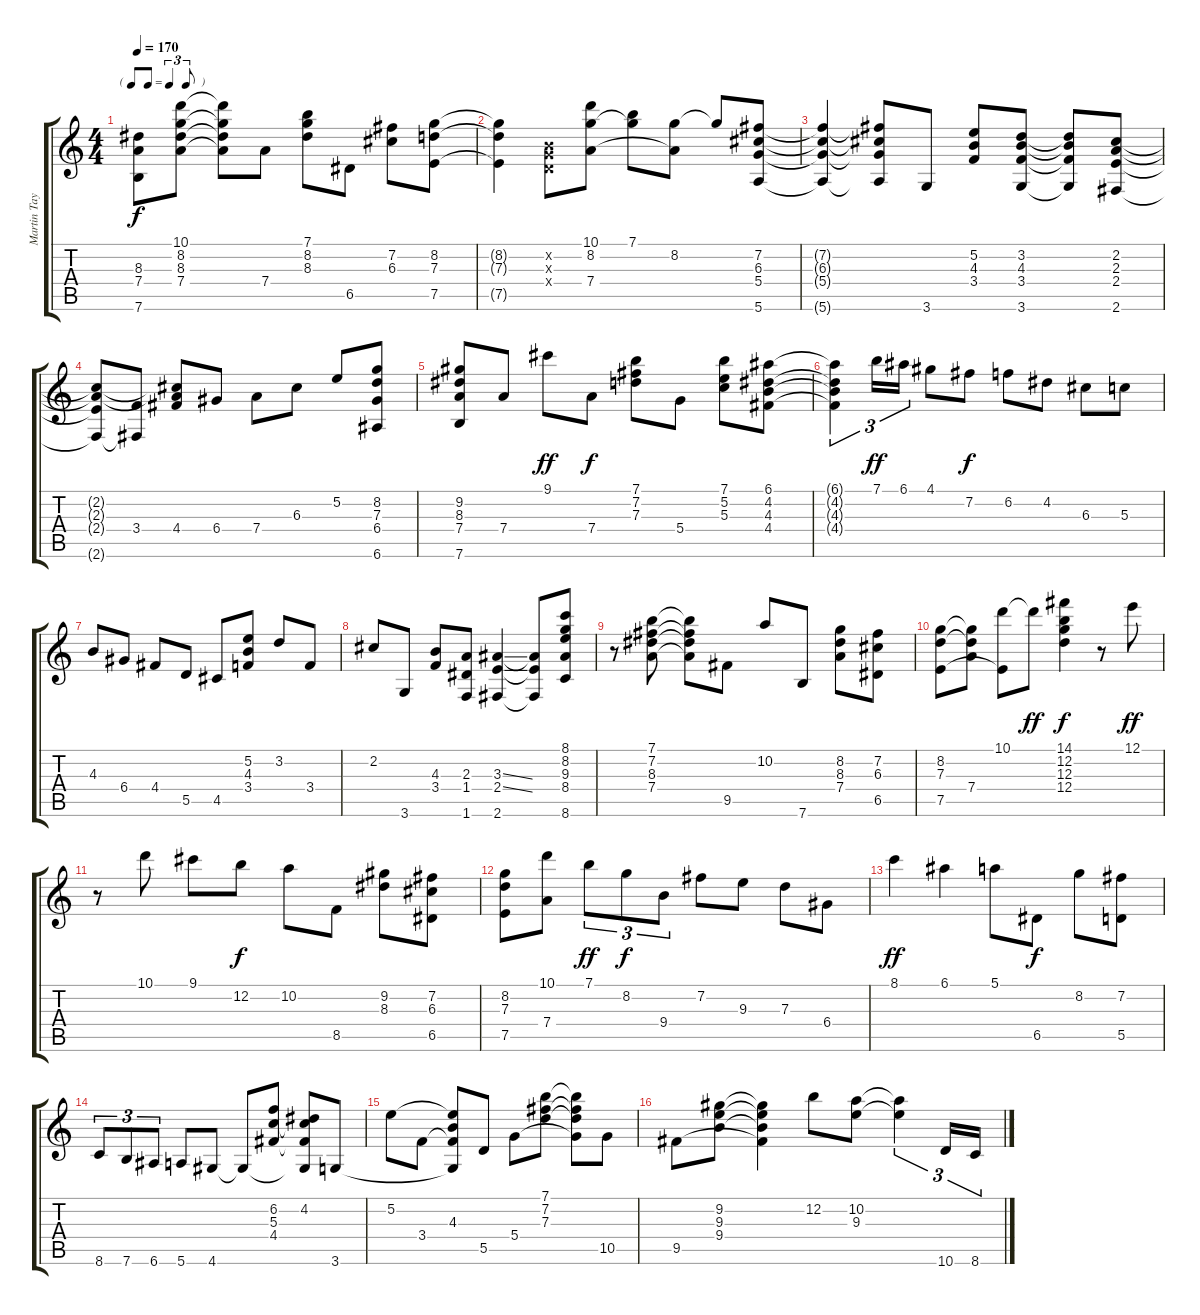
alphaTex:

\track ("Martin Taylor" "Martin Tay") {instrument electricguitarjazz}
\staff {score tabs}
\tuning (E4 B3 G3 D3 A2 E2) {hide}
\ts (4 4)
\tf triplet8th
\tempo 170
\clef g2
\ks c
(8.3{t} 7.4{t} 7.6{t}).8{dy f} (10.1 8.2 8.3 7.4).8 (10.1{t} 8.2{t} 8.3{t} 7.4{t}).8 7.4.8 (7.1 8.2 8.3).8 6.5.8 (7.2 6.3).8 (8.2 7.3 7.5).8 |
(8.2{t} 7.3{t} 7.5{t}).4 (0.2{x} 0.3{x} 0.4{x}).8 (10.1 8.2 7.4).8 (7.1 8.2{t}).8 (8.2 7.4{t}).8 8.2{t}.8 (7.2 6.3 5.4 5.6).8 |
(7.2{t} 6.3{t} 5.4{t} 5.6{t}).4 (7.2{t} 6.3{t} 5.4{t} 5.6{t}).8 3.6.8 (5.2 4.3 3.4).8 (3.2 4.3 3.4 3.6).8 (3.2{t} 4.3{t} 3.4{t} 3.6{t}).8 (2.2 2.3 2.4 2.6).8 |
(2.2{t} 2.3{t} 2.4{t} 2.6{t}).8 (3.4 2.6{t}).8 (2.2{t} 2.3{t} 4.4).8 6.4.8 7.4.8 6.3.8 5.2.8 (8.2 7.3 6.4 6.6).8 |
(9.2 8.3 7.4 7.6).8 7.4.8 9.1.8{dy ff} 7.4.8{dy f} (7.1 7.2 7.3).8 5.4.8 (7.1 5.2 5.3).8 (6.1 4.2 4.3 4.4).8 |
(6.1{t} 4.2{t} 4.3{t} 4.4{t}).4{tu (3 2)} 7.1.16{tu (3 2) dy ff} 6.1.16{tu (3 2)} 4.1.8 7.2.8{dy f} 6.2.8 4.2.8 6.3.8 5.3.8 |
4.3.8 6.4.8 4.4.8 5.5.8 4.5.8 (5.2 4.3 3.4).8 3.2.8 3.4.8 |
2.2.8 3.6.8 (4.3 3.4).8 (2.3 1.4 1.6).8 (3.3{ss} 2.4{ss} 2.6).4 (3.3{t} 2.4{t} 2.6{t}).8 (8.1 8.2 9.3 8.4 8.6).8 |
r.8 (7.1 7.2 8.3 7.4).8 (7.1{t} 7.2{t} 8.3{t} 7.4{t}).8 9.5.8 10.2.8 7.6.8 (8.2 8.3 7.4).8 (7.2 6.3 6.5).8 |
(8.2 7.3 7.5).8 (8.2{t} 7.3{t} 7.4).8 (10.1 7.5{t}).8 10.1{t}.8{dy ff} (14.1 12.2 12.3 12.4).4{dy f} r.8 12.1.8{dy ff} |
r.8 10.1.8 9.1.8 12.2.8{dy f} 10.2.8 8.5.8 (9.2 8.3).8 (7.2 6.3 6.5).8 |
(8.2 7.3 7.5).8 (10.1 7.4).8 7.1.8{tu (3 2) dy ff} 8.2.8{tu (3 2) dy f} 9.4.8{tu (3 2)} 7.2.8 9.3.8 7.3.8 6.4.8 |
8.1.4{dy ff} 6.1.4 5.1.8 6.5.8{dy f} 8.2.8 (7.2 5.5).8 |
8.6.8{tu (3 2)} 7.6.8{tu (3 2)} 6.6.8{tu (3 2)} 5.6.8 4.6.8 4.6{t}.8 (6.2 5.3 4.4).8 (4.2 5.3{t} 4.4{t} 4.6{t}).8 3.6.8 |
5.2.8 3.4.8 (5.2{t} 4.3 3.4{t} 3.6{t}).8 5.5.8 5.4.8 (7.1 7.2 7.3).8 (7.1{t} 7.2{t} 7.3{t} 5.4{t}).8 10.5.8 |
9.5.8 (9.2 9.3 9.4).8 (9.2{t} 9.3{t} 9.4{t} 9.5{t}).4 12.2.8 (10.2 9.3).8 (10.2{t} 9.3{t}).4{tu (3 2)} 10.6.16{tu (3 2)} 8.6.16{tu (3 2)}
